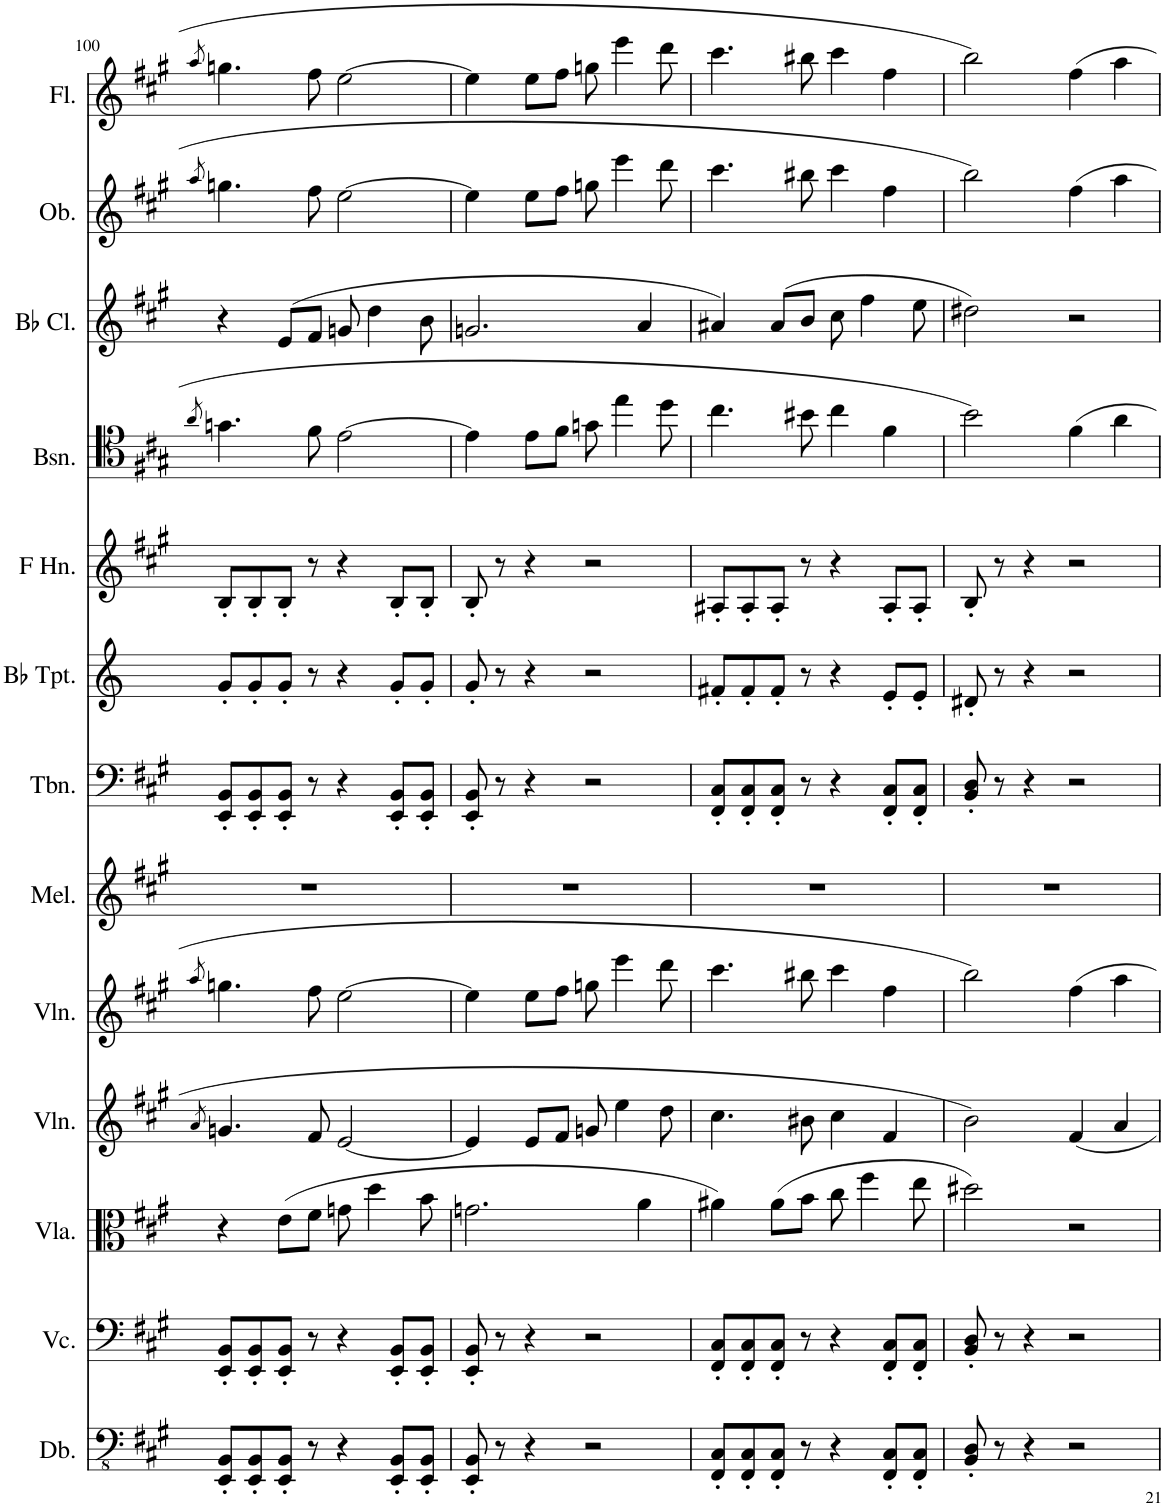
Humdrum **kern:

**kern	**kern	**kern	**kern	**kern	**kern	**kern	**kern	**kern	**kern	**kern	**kern	**kern
*part13	*part12	*part11	*part10	*part9	*part8	*part7	*part6	*part5	*part4	*part3	*part2	*part1
*staff13	*staff12	*staff11	*staff10	*staff9	*staff8	*staff7	*staff6	*staff5	*staff4	*staff3	*staff2	*staff1
*I"Double Bass	*I"Violoncello	*I"Viola	*I"Violin	*I"Violin	*I"Melodica	*I"Trombone	*I"Bb Trumpet	*I"Horn in F	*I"Bassoon	*I"Bb Clarinet	*I"Oboe	*I"Flute
*I'Db.	*I'Vc.	*I'Vla.	*I'Vln.	*I'Vln.	*I'Mel.	*I'Tbn.	*I'Bb Tpt.	*	*I'Bsn.	*I'Bb Cl.	*I'Ob.	*I'Fl.
!!LO:PB:g=z
*clefFv4	*clefF4	*clefC3	*clefG2	*clefG2	*clefG2	*clefF4	*clefG2	*clefG2	*clefC4	*clefG2	*clefG2	*clefG2
*ITrd7c12	*	*	*	*	*	*	*ITrd1c2	*ITrd4c7	*	*ITrd1c2	*	*
*k[f#c#g#]	*k[f#c#g#]	*k[f#c#g#]	*k[f#c#g#]	*k[f#c#g#]	*k[f#c#g#]	*k[f#c#g#]	*k[]	*k[f#c#g#]	*k[f#c#g#]	*k[f#c#g#]	*k[f#c#g#]	*k[f#c#g#]
*M4/4	*M4/4	*M4/4	*M4/4	*M4/4	*M4/4	*M4/4	*M4/4	*M4/4	*M4/4	*M4/4	*M4/4	*M4/4
=100	=100	=100	=100	=100	=100	=100	=100	=100	=100	=100	=100	=100
.	.	.	8qa/	8qaa/	.	.	.	.	8qa/	.	8qaa/	8qaa/
8EEE/' 8BBB/'L	8EE/' 8BB/'L	4r	4.gn/	4.ggn\	1r	8EE/' 8BB/'L	8g'/L	8B'/L	4.gn\	4r	4.ggn\	4.ggn\
8EEE/' 8BBB/'	8EE/' 8BB/'	.	.	.	.	8EE/' 8BB/'	8g'/	8B'/	.	.	.	.
8EEE/' 8BBB/'J	8EE/' 8BB/'J	(8e\L	.	.	.	8EE/' 8BB/'J	8g'/J	8B'/J	.	(8e/L	.	.
8r	8r	8f#\J	8f#/	8ff#\	.	8r	8r	8r	8f#\	8f#/J	8ff#\	8ff#\
4r	4r	8gn\	[2e/	[2ee\	.	4r	4r	4r	[2e\	8gn/	[2ee\	[2ee\
.	.	4dd\	.	.	.	.	.	.	.	4dd\	.	.
8EEE/' 8BBB/'L	8EE/' 8BB/'L	.	.	.	.	8EE/' 8BB/'L	8g'/L	8B'/L	.	.	.	.
8EEE/' 8BBB/'J	8EE/' 8BB/'J	8b\	.	.	.	8EE/' 8BB/'J	8g'/J	8B'/J	.	8b\	.	.
=101	=101	=101	=101	=101	=101	=101	=101	=101	=101	=101	=101	=101
8EEE/' 8BBB/'	8EE/' 8BB/'	2.gn\	4e/]	4ee\]	1r	8EE/' 8BB/'	8g'/	8B'/	4e\]	2.gn/	4ee\]	4ee\]
8r	8r	.	.	.	.	8r	8r	8r	.	.	.	.
4r	4r	.	8e/L	8ee\L	.	4r	4r	4r	8e\L	.	8ee\L	8ee\L
.	.	.	8f#/J	8ff#\J	.	.	.	.	8f#\J	.	8ff#\J	8ff#\J
2r	2r	.	8gn/	8ggn\	.	2r	2r	2r	8gn\	.	8ggn\	8ggn\
.	.	.	4ee\	4eee\	.	.	.	.	4ee\	.	4eee\	4eee\
.	.	4a\	.	.	.	.	.	.	.	4a/	.	.
.	.	.	8dd\	8ddd\	.	.	.	.	8dd\	.	8ddd\	8ddd\
=102	=102	=102	=102	=102	=102	=102	=102	=102	=102	=102	=102	=102
8FFF#/' 8CC#/'L	8FF#/' 8C#/'L	4a#X\)	4.cc#\	4.ccc#\	1r	8FF#/' 8C#/'L	8f#X'/L	8A#X'/L	4.cc#\	4a#X/)	4.ccc#\	4.ccc#\
8FFF#/' 8CC#/'	8FF#/' 8C#/'	.	.	.	.	8FF#/' 8C#/'	8f#'/	8A#'/	.	.	.	.
8FFF#/' 8CC#/'J	8FF#/' 8C#/'J	(8a#\L	.	.	.	8FF#/' 8C#/'J	8f#'/J	8A#'/J	.	(8a#/L	.	.
8r	8r	8b\J	8b#X\	8bb#X\	.	8r	8r	8r	8b#X\	8b/J	8bb#X\	8bb#X\
4r	4r	8cc#\	4cc#\	4ccc#\	.	4r	4r	4r	4cc#\	8cc#\	4ccc#\	4ccc#\
.	.	4ff#\	.	.	.	.	.	.	.	4ff#\	.	.
8FFF#/' 8CC#/'L	8FF#/' 8C#/'L	.	4f#/	4ff#\	.	8FF#/' 8C#/'L	8e'/L	8A#'/L	4f#\	.	4ff#\	4ff#\
8FFF#/' 8CC#/'J	8FF#/' 8C#/'J	8ee\	.	.	.	8FF#/' 8C#/'J	8e'/J	8A#'/J	.	8ee\	.	.
=103	=103	=103	=103	=103	=103	=103	=103	=103	=103	=103	=103	=103
8BBB/' 8DD/'	8BB/' 8D/'	2dd#X\)	2b\	2bb\	1r	8BB/' 8D/'	8d#X'/	8B'/	2b\	2dd#X\)	2bb\	2bb\
8r	8r	.	.	.	.	8r	8r	8r	.	.	.	.
4r	4r	.	.	.	.	4r	4r	4r	.	.	.	.
2r	2r	2r	4f#/	4ff#\	.	2r	2r	2r	4f#\	2r	4ff#\	4ff#\
.	.	.	4a/	4aa\	.	.	.	.	4a\	.	4aa\	4aa\
=	=	=	=	=	=	=	=	=	=	=	=	=
*-	*-	*-	*-	*-	*-	*-	*-	*-	*-	*-	*-	*-
